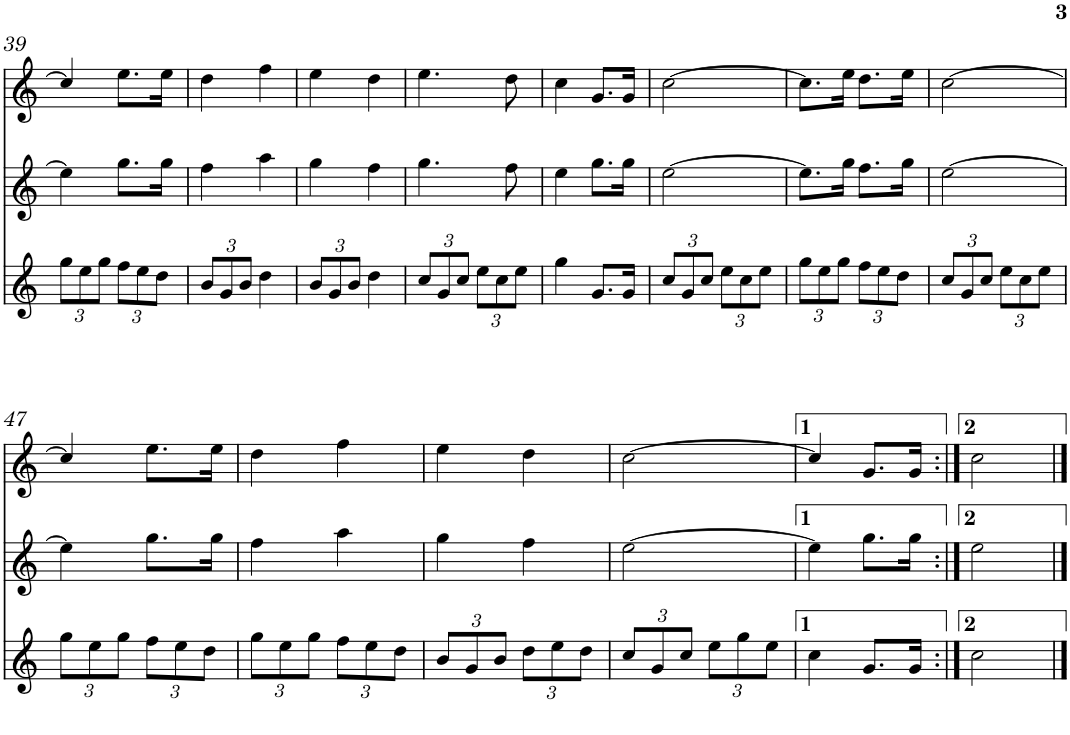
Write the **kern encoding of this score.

**kern	**kern	**kern
*part3	*part2	*part1
*staff3	*staff2	*staff1
*I"Gralla 3	*I"Gralla 2	*I"Gralla 1
!!LO:PB:g=z
*clefG2	*clefG2	*clefG2
*Trd8c14	*	*
*k[]	*k[]	*k[]
*M2/4	*M2/4	*M2/4
*Xbrackettup	*	*
=39	=39	=39
12gg\L	4ee\]	4cc/]
12ee\	.	.
12gg\J	.	.
12ff\L	8.gg\L	8.ee\L
12ee\	.	.
12dd\J	.	.
.	16gg\Jk	16ee\Jk
=40	=40	=40
12b/L	4ff\	4dd\
12g/	.	.
12b/J	.	.
4dd\	4aa\	4ff\
=41	=41	=41
12b/L	4gg\	4ee\
12g/	.	.
12b/J	.	.
4dd\	4ff\	4dd\
=42	=42	=42
12cc/L	4.gg\	4.ee\
12g/	.	.
12cc/J	.	.
12ee\L	.	.
12cc\	.	.
.	8ff\	8dd\
12ee\J	.	.
=43	=43	=43
4gg\	4ee\	4cc\
8.g/L	8.gg\L	8.g/L
16g/Jk	16gg\Jk	16g/Jk
=44	=44	=44
12cc/L	[2ee\	[2cc\
12g/	.	.
12cc/J	.	.
12ee\L	.	.
12cc\	.	.
12ee\J	.	.
=45	=45	=45
12gg\L	8.ee\L]	8.cc\L]
12ee\	.	.
12gg\J	.	.
.	16gg\Jk	16ee\Jk
12ff\L	8.ff\L	8.dd\L
12ee\	.	.
12dd\J	.	.
.	16gg\Jk	16ee\Jk
=46	=46	=46
12cc/L	[2ee\	[2cc\
12g/	.	.
12cc/J	.	.
12ee\L	.	.
12cc\	.	.
12ee\J	.	.
!!LO:LB:g=z
=47	=47	=47
12gg\L	4ee\]	4cc/]
12ee\	.	.
12gg\J	.	.
12ff\L	8.gg\L	8.ee\L
12ee\	.	.
12dd\J	.	.
.	16gg\Jk	16ee\Jk
=48	=48	=48
12gg\L	4ff\	4dd\
12ee\	.	.
12gg\J	.	.
12ff\L	4aa\	4ff\
12ee\	.	.
12dd\J	.	.
=49	=49	=49
12b/L	4gg\	4ee\
12g/	.	.
12b/J	.	.
12dd\L	4ff\	4dd\
12ee\	.	.
12dd\J	.	.
=50	=50	=50
12cc/L	[2ee\	[2cc\
12g/	.	.
12cc/J	.	.
12ee\L	.	.
12gg\	.	.
12ee\J	.	.
=51	=51	=51
4cc\	4ee\]	4cc/]
8.g/L	8.gg\L	8.g/L
16g/Jk	16gg\Jk	16g/Jk
=52:|!	=52:|!	=52:|!
2cc\	2ee\	2cc\
==	==	==
*-	*-	*-
